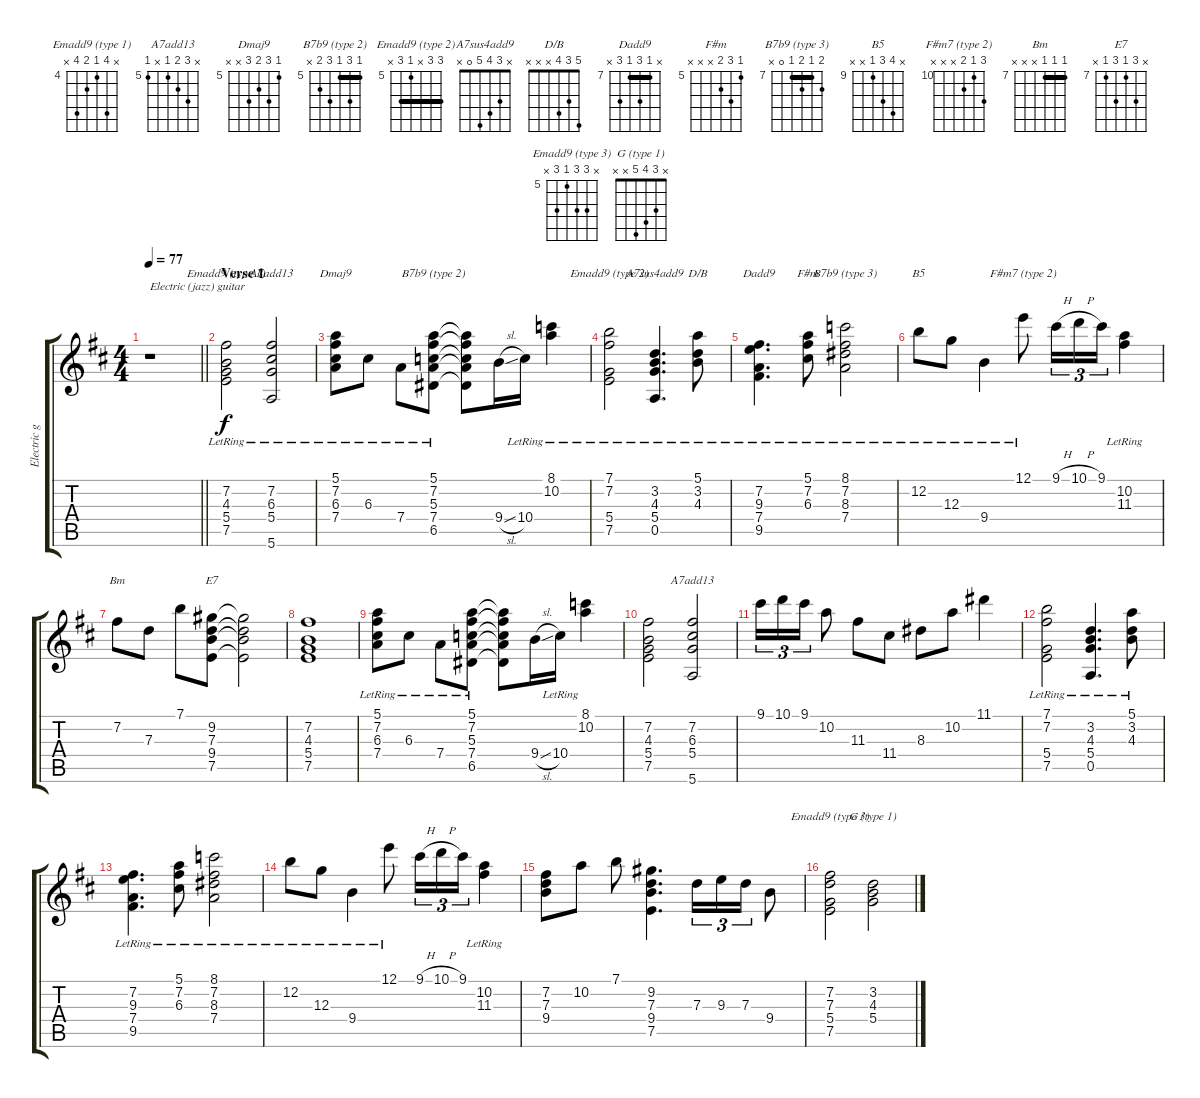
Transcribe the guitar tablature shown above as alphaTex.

\track ("Electric guitar" "Electric g") {instrument electricguitarjazz}
\staff {score tabs}
\tuning (E4 B3 G3 D3 A2 E2) {hide}
\chord ("Emadd9 (type 1)" x 7 4 5 7 x) {firstfret 4}
\chord ("A7add13" x 7 6 5 x 5) {firstfret 5 barre 5}
\chord ("Dmaj9" 5 7 6 7 x x) {firstfret 5}
\chord ("B7b9 (type 2)" 5 7 5 7 6 x) {firstfret 5 barre 5}
\chord ("Emadd9 (type 2)" 7 7 x 5 7 x) {firstfret 5 barre 7}
\chord ("A7sus4add9" x 3 4 5 0 x)
\chord ("D/B" 5 3 4 x x x)
\chord ("Dadd9" x 7 9 7 9 x) {firstfret 7 barre 7}
\chord ("F#m" 5 7 6 x x x) {firstfret 5}
\chord ("B7b9 (type 3)" 8 7 8 7 0 x) {firstfret 7 barre 7}
\chord ("B5" x 12 11 9 x x) {firstfret 9}
\chord ("F#m7 (type 2)" 12 10 11 x x x) {firstfret 10}
\chord ("Bm" 7 7 7 x x x) {firstfret 7 barre 7}
\chord ("E7" x 9 7 9 7 x) {firstfret 7}
\chord ("A7add13" x 7 6 5 x 5) {firstfret 5 barre 0}
\chord ("Emadd9 (type 3)" x 7 7 5 7 x) {firstfret 5}
\chord ("G (type 1)" x 3 4 5 x x)
\ts (4 4)
\tempo 77
\clef g2
\barLineRight lightlight
\ks d
r.1{txt "Electric (jazz) guitar" dy f instrument electricguitarjazz} |
\section ("" "Verse 1")
(7.2{lr} 4.3{lr} 5.4{lr} 7.5{lr}).2{ch "Emadd9 (type 1)"} (7.2{lr} 6.3{lr} 5.4{lr} 5.6{lr}).2{ch "A7add13"} |
(5.1{lr} 7.2{lr} 6.3{lr} 7.4{lr}).8{ch "Dmaj9"} 6.3{lr}.8 7.4{lr}.8 (5.1{lr} 7.2{lr} 5.3{lr} 7.4{lr} 6.5{lr}).8{ch "B7b9 (type 2)"} (5.1{t} 7.2{t} 5.3{t} 7.4{t} 6.5{t}).8 9.4{sl}.16 10.4{lr}.16 (8.1{lr} 10.2{lr}).4 |
(7.1{lr} 7.2{lr} 5.4{lr} 7.5{lr}).2{ch "Emadd9 (type 2)"} (3.2{lr} 4.3{lr} 5.4{lr} 0.5{lr}).4{d ch "A7sus4add9"} (5.1{lr} 3.2{lr} 4.3{lr}).8{ch "D/B"} |
(7.2{lr} 9.3{lr} 7.4{lr} 9.5{lr}).4{d ch "Dadd9"} (5.1{lr} 7.2{lr} 6.3{lr}).8{ch "F#m"} (8.1{lr} 7.2{lr} 8.3{lr} 7.4{lr}).2{ch "B7b9 (type 3)"} |
12.2{lr}.8{ch "B5"} 12.3{lr}.8 9.4{lr}.4 12.1{lr}.8{ch "F#m7 (type 2)"} 9.1{h}.16{tu (3 2)} 10.1{h}.16{tu (3 2)} 9.1.16{tu (3 2)} (10.2{lr} 11.3{lr}).4 |
7.2.8{ch "Bm"} 7.3.8 7.1.8 (9.2 7.3 9.4 7.5).8{ch "E7"} (9.2{t} 7.3{t} 9.4{t} 7.5{t}).2 |
(7.2 4.3 5.4 7.5).1 |
(5.1{lr} 7.2{lr} 6.3{lr} 7.4{lr}).8 6.3{lr}.8 7.4{lr}.8 (5.1{lr} 7.2{lr} 5.3{lr} 7.4{lr} 6.5{lr}).8 (5.1{t} 7.2{t} 5.3{t} 7.4{t} 6.5{t}).8 9.4{sl}.16 10.4{lr}.16 (8.1{lr} 10.2{lr}).4 |
(7.2 4.3 5.4 7.5).2 (7.2 6.3 5.4 5.6).2{ch "A7add13"} |
9.1.16{tu (3 2)} 10.1.16{tu (3 2)} 9.1.16{tu (3 2)} 10.2.8 11.3.8 11.4.8 8.3.8 10.2.8 11.1.4 |
(7.1{lr} 7.2{lr} 5.4{lr} 7.5{lr}).2 (3.2{lr} 4.3{lr} 5.4{lr} 0.5{lr}).4{d} (5.1{lr} 3.2{lr} 4.3{lr}).8 |
(7.2{lr} 9.3{lr} 7.4{lr} 9.5{lr}).4{d} (5.1{lr} 7.2{lr} 6.3{lr}).8 (8.1{lr} 7.2{lr} 8.3{lr} 7.4{lr}).2 |
12.2{lr}.8 12.3{lr}.8 9.4{lr}.4 12.1{lr}.8 9.1{h}.16{tu (3 2)} 10.1{h}.16{tu (3 2)} 9.1.16{tu (3 2)} (10.2{lr} 11.3{lr}).4 |
(7.2 7.3 9.4).8 10.2.8 7.1.8 (9.2 7.3 9.4 7.5).4{d} 7.3.16{tu (3 2)} 9.3.16{tu (3 2)} 7.3.16{tu (3 2)} 9.4.8 |
(7.2 7.3 5.4 7.5).2{ch "Emadd9 (type 3)"} (3.2 4.3 5.4).2{ch "G (type 1)"}
